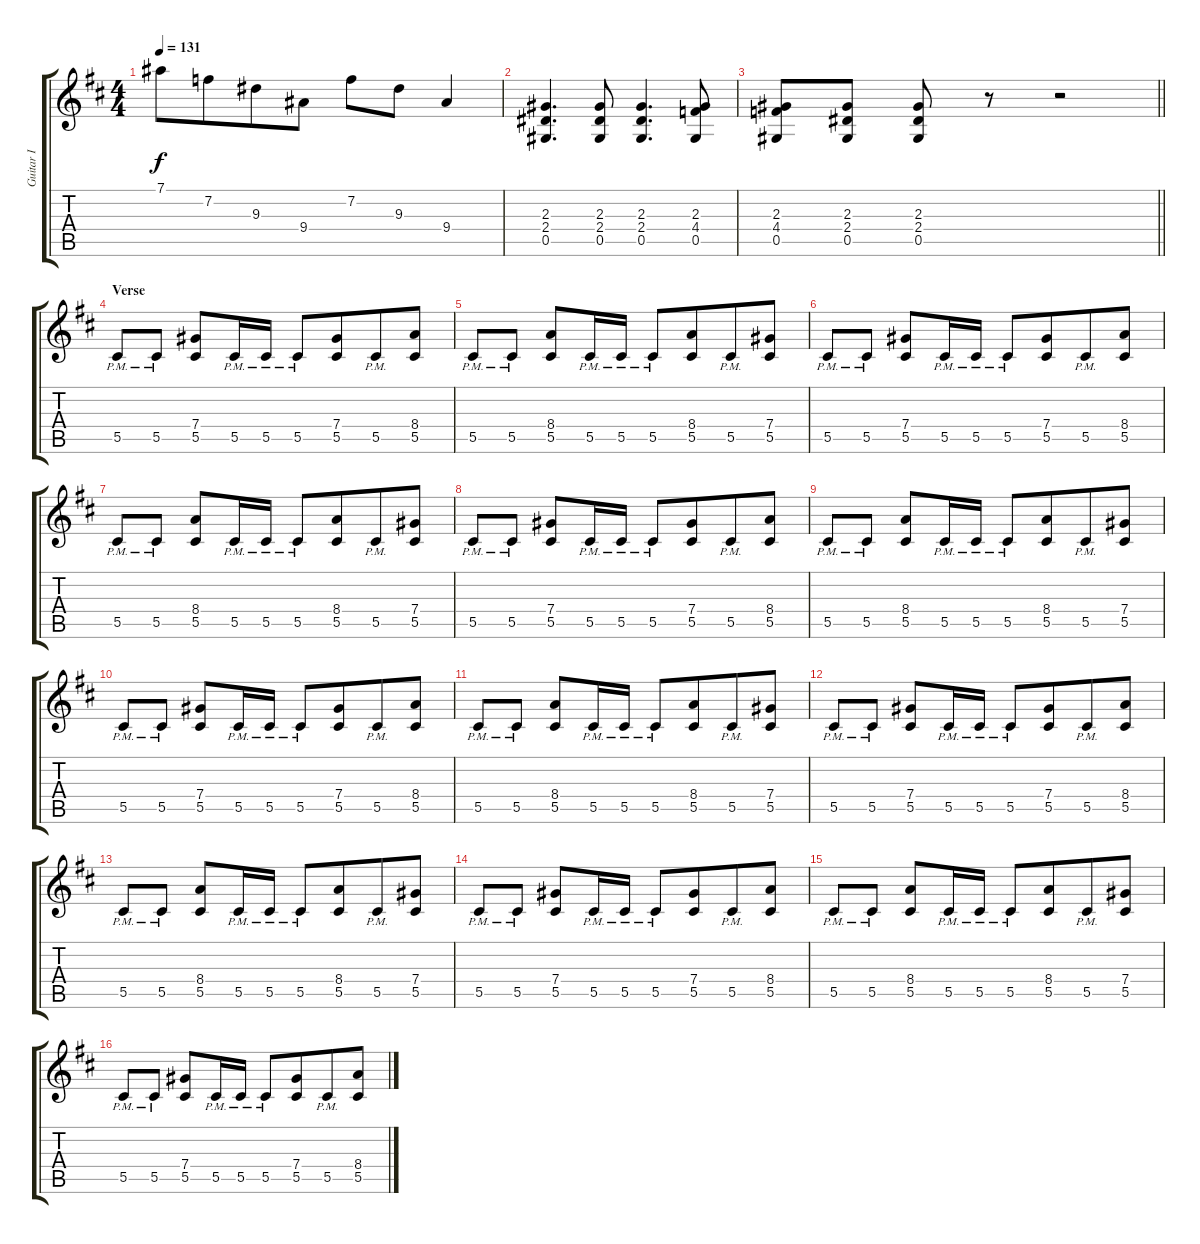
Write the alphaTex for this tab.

\track ("Guitar I" "Guitar I") {instrument distortionguitar}
\staff {score tabs}
\tuning (Eb4 Bb3 Gb3 Db3 Ab2 Eb2) {hide}
\ts (4 4)
\tempo 131
\clef g2
\ks d
7.1.8{dy f} 7.2.8{beam merge} 9.3.8 9.4.8 7.2.8 9.3.8 9.4.4 |
(2.3 2.4 0.5).4{d} (2.3 2.4 0.5).8 (2.3 2.4 0.5).4{d} (2.3 4.4 0.5).8 |
\barLineRight lightlight
(2.3 4.4 0.5).8 (2.3 2.4 0.5).8 (2.3 2.4 0.5).8 r.8 r.2 |
\section ("" "Verse")
5.5{pm}.8 5.5{pm}.8 (7.4 5.5).8 5.5{pm}.16 5.5{pm}.16 5.5{pm}.8 (7.4 5.5).8{beam merge} 5.5{pm}.8 (8.4 5.5).8 |
5.5{pm}.8 5.5{pm}.8 (8.4 5.5).8 5.5{pm}.16 5.5{pm}.16 5.5{pm}.8 (8.4 5.5).8{beam merge} 5.5{pm}.8 (7.4 5.5).8 |
5.5{pm}.8 5.5{pm}.8 (7.4 5.5).8 5.5{pm}.16 5.5{pm}.16 5.5{pm}.8 (7.4 5.5).8{beam merge} 5.5{pm}.8 (8.4 5.5).8 |
5.5{pm}.8 5.5{pm}.8 (8.4 5.5).8 5.5{pm}.16 5.5{pm}.16 5.5{pm}.8 (8.4 5.5).8{beam merge} 5.5{pm}.8 (7.4 5.5).8 |
5.5{pm}.8 5.5{pm}.8 (7.4 5.5).8 5.5{pm}.16 5.5{pm}.16 5.5{pm}.8 (7.4 5.5).8{beam merge} 5.5{pm}.8 (8.4 5.5).8 |
5.5{pm}.8 5.5{pm}.8 (8.4 5.5).8 5.5{pm}.16 5.5{pm}.16 5.5{pm}.8 (8.4 5.5).8{beam merge} 5.5{pm}.8 (7.4 5.5).8 |
5.5{pm}.8 5.5{pm}.8 (7.4 5.5).8 5.5{pm}.16 5.5{pm}.16 5.5{pm}.8 (7.4 5.5).8{beam merge} 5.5{pm}.8 (8.4 5.5).8 |
5.5{pm}.8 5.5{pm}.8 (8.4 5.5).8 5.5{pm}.16 5.5{pm}.16 5.5{pm}.8 (8.4 5.5).8{beam merge} 5.5{pm}.8 (7.4 5.5).8 |
5.5{pm}.8 5.5{pm}.8 (7.4 5.5).8 5.5{pm}.16 5.5{pm}.16 5.5{pm}.8 (7.4 5.5).8{beam merge} 5.5{pm}.8 (8.4 5.5).8 |
5.5{pm}.8 5.5{pm}.8 (8.4 5.5).8 5.5{pm}.16 5.5{pm}.16 5.5{pm}.8 (8.4 5.5).8{beam merge} 5.5{pm}.8 (7.4 5.5).8 |
5.5{pm}.8 5.5{pm}.8 (7.4 5.5).8 5.5{pm}.16 5.5{pm}.16 5.5{pm}.8 (7.4 5.5).8{beam merge} 5.5{pm}.8 (8.4 5.5).8 |
5.5{pm}.8 5.5{pm}.8 (8.4 5.5).8 5.5{pm}.16 5.5{pm}.16 5.5{pm}.8 (8.4 5.5).8{beam merge} 5.5{pm}.8 (7.4 5.5).8 |
5.5{pm}.8 5.5{pm}.8 (7.4 5.5).8 5.5{pm}.16 5.5{pm}.16 5.5{pm}.8 (7.4 5.5).8{beam merge} 5.5{pm}.8 (8.4 5.5).8
